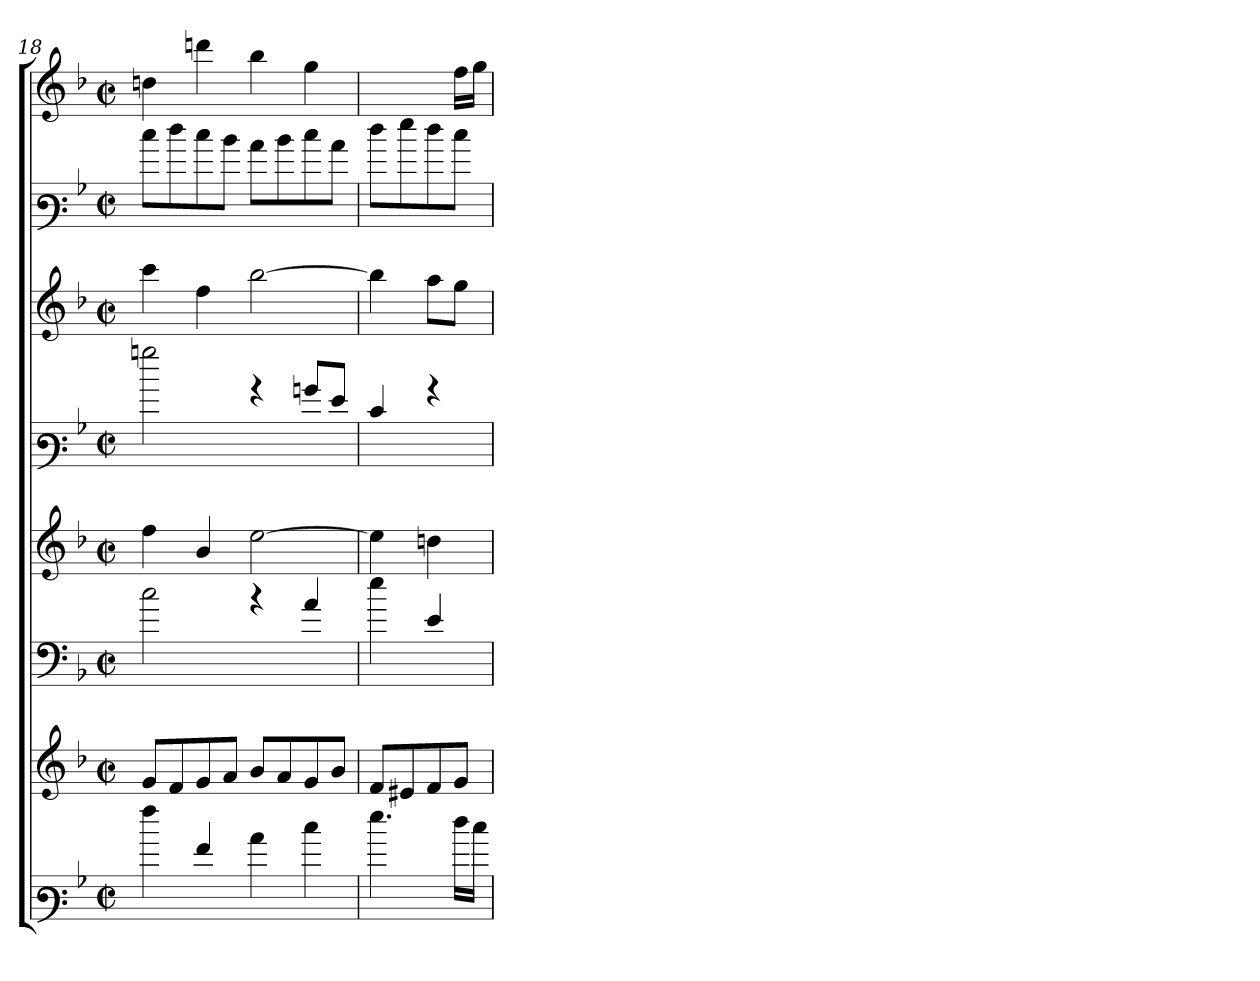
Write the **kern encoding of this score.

**kern	**kern	**kern	**kern	**kern	**kern	**kern	**kern
*part8	*part7	*part6	*part5	*part4	*part3	*part2	*part1
*staff8	*staff7	*staff6	*staff5	*staff4	*staff3	*staff2	*staff1
*I'V	*I'V	*I'V	*I'V	*I'V	*I'V	*I'V	*I'V
!!LO:LB:g=z
*clefF3	*clefG3	*clefF4	*clefG3	*clefF3	*clefG3	*clefF3	*clefG3
*k[b-]	*k[b-]	*k[b-]	*k[b-]	*k[b-]	*k[b-]	*k[b-]	*k[b-]
*M2/2	*M2/2	*M2/2	*M2/2	*M2/2	*M2/2	*M2/2	*M2/2
*met(c|)	*met(c|)	*met(c|)	*met(c|)	*met(c|)	*met(c|)	*met(c|)	*met(c|)
=18	=18	=18	=18	=18	=18	=18	=18
4aa\	8e/L	2cc\	(>4dd\	2bbn\	(>4aa\	8ee\L	4bn\
.	8d/	.	.	.	.	8ff\	.
4a/	8e/	.	4g/	.	4dd\	8ee\	4bbn\
.	8f/J	.	.	.	.	8dd\J	.
4cc\	8g/L	4rb	[>2cc\	4rb	[>2gg\	8cc\L	4gg\
.	8f/	.	.	.	.	8dd\	.
4ee\	8e/	4a/	.	8bn/L	.	8ee\	4ee\
.	8g/J	.	.	8g/J	.	8cc\J	.
=19	=19	=19	=19	=19	=19	=19	=19
4.gg\	8d/L	4ee\	4cc\]	4e/	4gg\]	8ff\L	4.ryy
.	8c#X/	.	.	.	.	8gg\	.
.	8d/	4e/	4bn\	4rb	8ff\L	8ff\	.
16ff\LL	8e/J	.	.	.	8ee\J	8ee\J	16dd\LL
16ee\JJ	.	.	.	.	.	.	16ee\JJ
=	=	=	=	=	=	=	=
*-	*-	*-	*-	*-	*-	*-	*-
